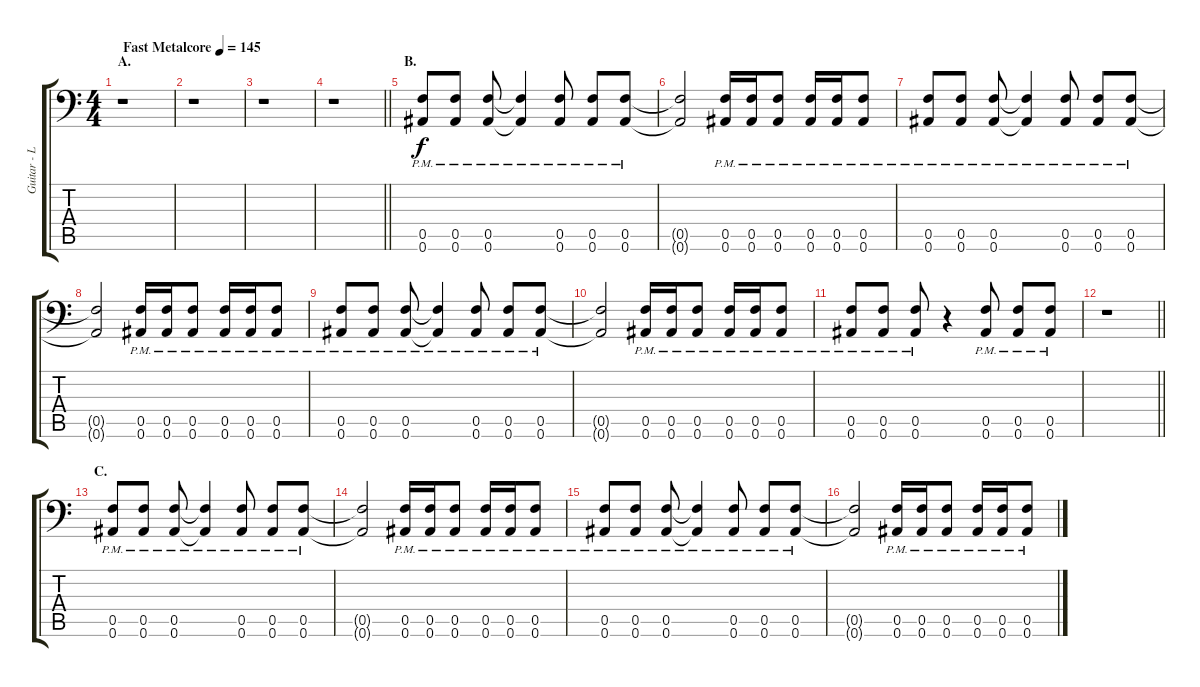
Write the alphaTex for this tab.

\track ("Guitar - Left" "Guitar - L") {instrument distortionguitar}
\staff {score tabs}
\tuning (C4 G3 Eb3 Bb2 F2 Bb1) {hide}
\ts (4 4)
\section ("" "A.")
\tempo (145 "Fast Metalcore")
\clef f4
\ks c
r.1{dy f instrument distortionguitar} |
r.1 |
r.1 |
\barLineRight lightlight
r.1 |
\section ("" "B.")
(0.5{pm} 0.6{pm}).8 (0.5{pm} 0.6{pm}).8 (0.5{pm} 0.6{pm}).8 (0.5{pm t} 0.6{pm t}).4 (0.5{pm} 0.6{pm}).8 (0.5{pm} 0.6{pm}).8 (0.5{pm} 0.6{pm}).8 |
(0.5{t} 0.6{t}).2 (0.5{pm} 0.6{pm}).16 (0.5{pm} 0.6{pm}).16 (0.5{pm} 0.6{pm}).8 (0.5{pm} 0.6{pm}).16 (0.5{pm} 0.6{pm}).16 (0.5{pm} 0.6{pm}).8 |
(0.5{pm} 0.6{pm}).8 (0.5{pm} 0.6{pm}).8 (0.5{pm} 0.6{pm}).8 (0.5{pm t} 0.6{pm t}).4 (0.5{pm} 0.6{pm}).8 (0.5{pm} 0.6{pm}).8 (0.5{pm} 0.6{pm}).8 |
(0.5{t} 0.6{t}).2 (0.5{pm} 0.6{pm}).16 (0.5{pm} 0.6{pm}).16 (0.5{pm} 0.6{pm}).8 (0.5{pm} 0.6{pm}).16 (0.5{pm} 0.6{pm}).16 (0.5{pm} 0.6{pm}).8 |
(0.5{pm} 0.6{pm}).8 (0.5{pm} 0.6{pm}).8 (0.5{pm} 0.6{pm}).8 (0.5{pm t} 0.6{pm t}).4 (0.5{pm} 0.6{pm}).8 (0.5{pm} 0.6{pm}).8 (0.5{pm} 0.6{pm}).8 |
(0.5{t} 0.6{t}).2 (0.5{pm} 0.6{pm}).16 (0.5{pm} 0.6{pm}).16 (0.5{pm} 0.6{pm}).8 (0.5{pm} 0.6{pm}).16 (0.5{pm} 0.6{pm}).16 (0.5{pm} 0.6{pm}).8 |
(0.5{pm} 0.6{pm}).8 (0.5{pm} 0.6{pm}).8 (0.5{pm} 0.6{pm}).8 r.4 (0.5{pm} 0.6{pm}).8 (0.5{pm} 0.6{pm}).8 (0.5{pm} 0.6{pm}).8 |
\barLineRight lightlight
r.1 |
\section ("" "C.")
(0.5{pm} 0.6{pm}).8 (0.5{pm} 0.6{pm}).8 (0.5{pm} 0.6{pm}).8 (0.5{pm t} 0.6{pm t}).4 (0.5{pm} 0.6{pm}).8 (0.5{pm} 0.6{pm}).8 (0.5{pm} 0.6{pm}).8 |
(0.5{t} 0.6{t}).2 (0.5{pm} 0.6{pm}).16 (0.5{pm} 0.6{pm}).16 (0.5{pm} 0.6{pm}).8 (0.5{pm} 0.6{pm}).16 (0.5{pm} 0.6{pm}).16 (0.5{pm} 0.6{pm}).8 |
(0.5{pm} 0.6{pm}).8 (0.5{pm} 0.6{pm}).8 (0.5{pm} 0.6{pm}).8 (0.5{pm t} 0.6{pm t}).4 (0.5{pm} 0.6{pm}).8 (0.5{pm} 0.6{pm}).8 (0.5{pm} 0.6{pm}).8 |
(0.5{t} 0.6{t}).2 (0.5{pm} 0.6{pm}).16 (0.5{pm} 0.6{pm}).16 (0.5{pm} 0.6{pm}).8 (0.5{pm} 0.6{pm}).16 (0.5{pm} 0.6{pm}).16 (0.5{pm} 0.6{pm}).8
